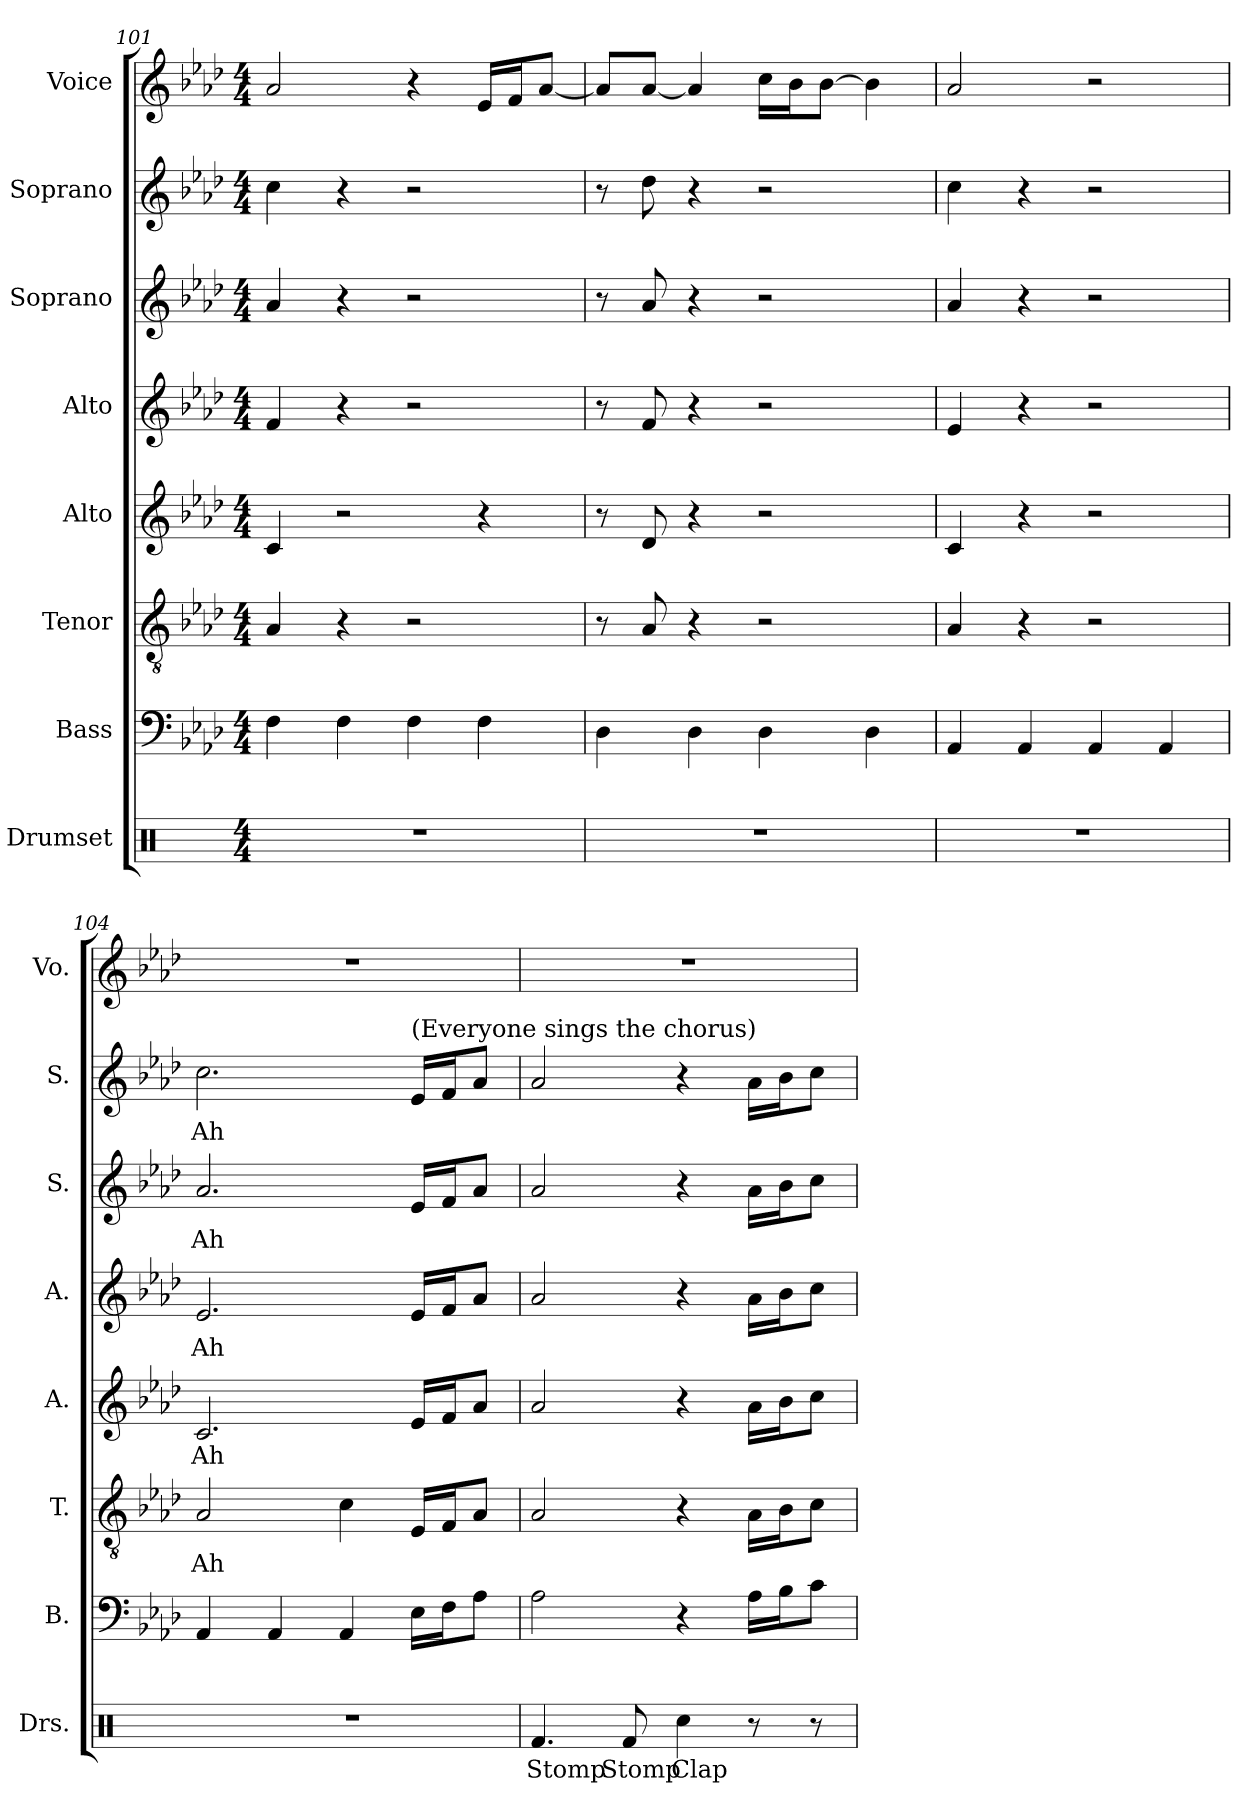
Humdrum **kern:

**kern	**text	**kern	**kern	**text	**kern	**text	**kern	**text	**kern	**text	**kern	**text	**kern
*part8	*part8	*part7	*part6	*part6	*part5	*part5	*part4	*part4	*part3	*part3	*part2	*part2	*part1
*staff8	*staff8	*staff7	*staff6	*staff6	*staff5	*staff5	*staff4	*staff4	*staff3	*staff3	*staff2	*staff2	*staff1
*I"Drumset	*	*I"Bass	*I"Tenor	*	*I"Alto	*	*I"Alto	*	*I"Soprano	*	*I"Soprano	*	*I"Voice
*I'Drs.	*	*I'B.	*I'T.	*	*I'A.	*	*I'A.	*	*I'S.	*	*I'S.	*	*I'Vo.
*clefX	*	*clefF4	*clefGv2	*	*clefG2	*	*clefG2	*	*clefG2	*	*clefG2	*	*clefG2
*k[]	*	*k[b-e-a-d-]	*k[b-e-a-d-]	*	*k[b-e-a-d-]	*	*k[b-e-a-d-]	*	*k[b-e-a-d-]	*	*k[b-e-a-d-]	*	*k[b-e-a-d-]
*M4/4	*	*M4/4	*M4/4	*	*M4/4	*	*M4/4	*	*M4/4	*	*M4/4	*	*M4/4
=101	=101	=101	=101	=101	=101	=101	=101	=101	=101	=101	=101	=101	=101
1r	.	4F\	4A-/	.	4c/	.	4f/	.	4a-/	.	4cc\	.	2a-/
.	.	4F\	4r	.	2r	.	4r	.	4r	.	4r	.	.
.	.	4F\	2r	.	.	.	2r	.	2r	.	2r	.	4r
.	.	4F\	.	.	4r	.	.	.	.	.	.	.	16e-/LL
.	.	.	.	.	.	.	.	.	.	.	.	.	16f/J
.	.	.	.	.	.	.	.	.	.	.	.	.	[8a-/J
=102	=102	=102	=102	=102	=102	=102	=102	=102	=102	=102	=102	=102	=102
1r	.	4D-\	8r	.	8r	.	8r	.	8r	.	8r	.	8a-/L]
.	.	.	8A-/	.	8d-/	.	8f/	.	8a-/	.	8dd-\	.	[8a-/J
.	.	4D-\	4r	.	4r	.	4r	.	4r	.	4r	.	4a-/]
.	.	4D-\	2r	.	2r	.	2r	.	2r	.	2r	.	16cc\LL
.	.	.	.	.	.	.	.	.	.	.	.	.	16b-\J
.	.	.	.	.	.	.	.	.	.	.	.	.	[8b-\J
.	.	4D-\	.	.	.	.	.	.	.	.	.	.	4b-\]
=103	=103	=103	=103	=103	=103	=103	=103	=103	=103	=103	=103	=103	=103
1r	.	4AA-/	4A-/	.	4c/	.	4e-/	.	4a-/	.	4cc\	.	2a-/
.	.	4AA-/	4r	.	4r	.	4r	.	4r	.	4r	.	.
.	.	4AA-/	2r	.	2r	.	2r	.	2r	.	2r	.	2r
.	.	4AA-/	.	.	.	.	.	.	.	.	.	.	.
!!LO:PB:g=z
=104	=104	=104	=104	=104	=104	=104	=104	=104	=104	=104	=104	=104	=104
!	!	!	!	!LO:LY:b	!	!LO:LY:b	!	!LO:LY:b	!	!LO:LY:b	!	!LO:LY:b	!
1r	.	4AA-/	2A-/	Ah	2.c/	Ah	2.e-/	Ah	2.a-/	Ah	2.cc\	Ah	1r
.	.	4AA-/	.	.	.	.	.	.	.	.	.	.	.
.	.	4AA-/	4c\	.	.	.	.	.	.	.	.	.	.
!	!	!	!	!	!	!	!	!	!	!	!LO:TX:a:t=(Everyone sings the chorus)	!	!
.	.	16E-\LL	16E-/LL	.	16e-/LL	.	16e-/LL	.	16e-/LL	.	16e-/LL	.	.
.	.	16F\J	16F/J	.	16f/J	.	16f/J	.	16f/J	.	16f/J	.	.
.	.	8A-\J	8A-/J	.	8a-/J	.	8a-/J	.	8a-/J	.	8a-/J	.	.
=105	=105	=105	=105	=105	=105	=105	=105	=105	=105	=105	=105	=105	=105
!	!LO:LY:b	!	!	!	!	!	!	!	!	!	!	!	!
4.Rf/	Stomp	2A-\	2A-/	.	2a-/	.	2a-/	.	2a-/	.	2a-/	.	1r
!	!LO:LY:b	!	!	!	!	!	!	!	!	!	!	!	!
8Rf/	Stomp	.	.	.	.	.	.	.	.	.	.	.	.
!	!LO:LY:b	!	!	!	!	!	!	!	!	!	!	!	!
4Rcc\	Clap	4r	4r	.	4r	.	4r	.	4r	.	4r	.	.
8r	.	16A-\LL	16A-\LL	.	16a-\LL	.	16a-\LL	.	16a-\LL	.	16a-\LL	.	.
.	.	16B-\J	16B-\J	.	16b-\J	.	16b-\J	.	16b-\J	.	16b-\J	.	.
8r	.	8c\J	8c\J	.	8cc\J	.	8cc\J	.	8cc\J	.	8cc\J	.	.
=	=	=	=	=	=	=	=	=	=	=	=	=	=
*-	*-	*-	*-	*-	*-	*-	*-	*-	*-	*-	*-	*-	*-
